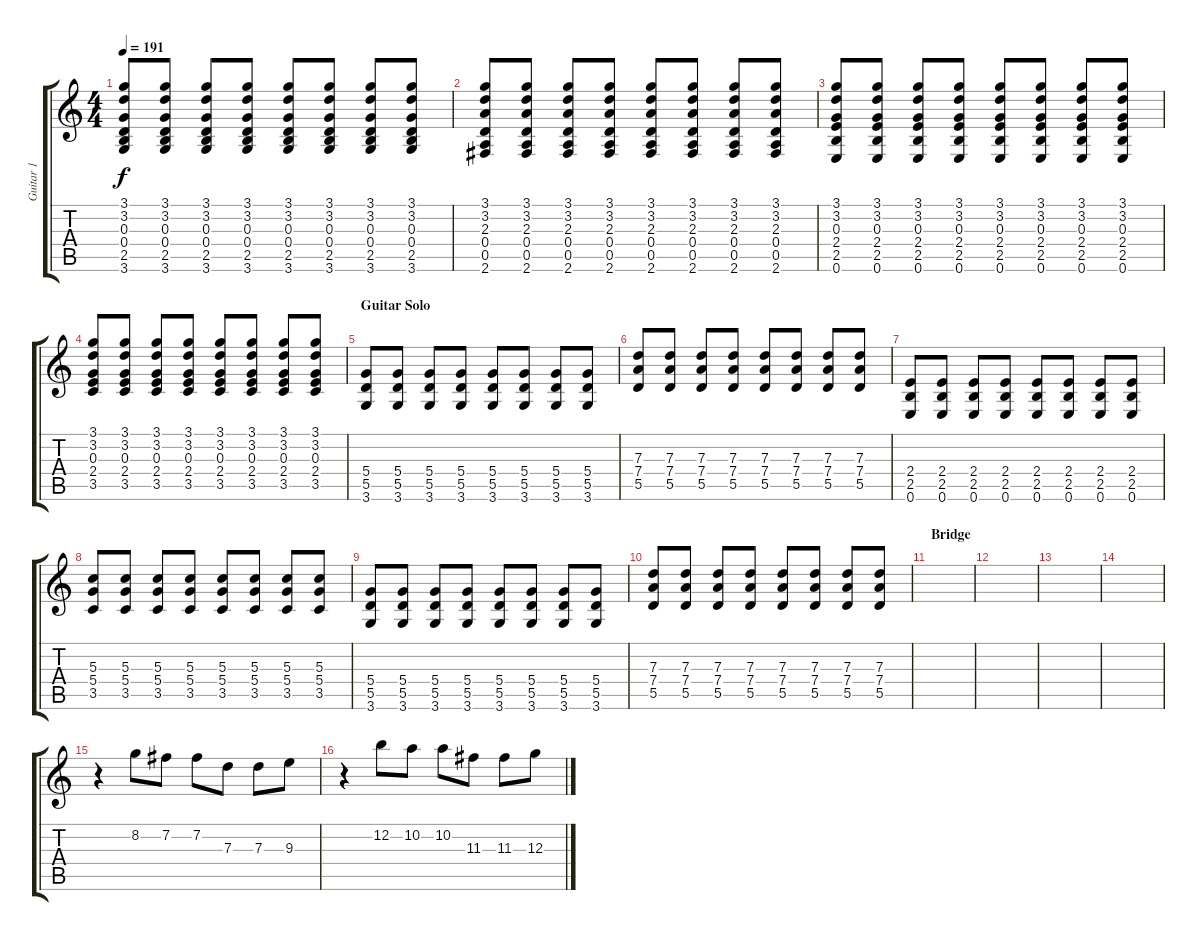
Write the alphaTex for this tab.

\track ("Guitar 1" "Guitar 1") {instrument distortionguitar}
\staff {score tabs}
\tuning (E4 B3 G3 D3 A2 E2) {hide}
\ts (4 4)
\tempo 191
\clef g2
\ks c
(3.1 3.2 0.3 0.4 2.5 3.6).8{dy f} (3.1 3.2 0.3 0.4 2.5 3.6).8 (3.1 3.2 0.3 0.4 2.5 3.6).8 (3.1 3.2 0.3 0.4 2.5 3.6).8 (3.1 3.2 0.3 0.4 2.5 3.6).8 (3.1 3.2 0.3 0.4 2.5 3.6).8 (3.1 3.2 0.3 0.4 2.5 3.6).8 (3.1 3.2 0.3 0.4 2.5 3.6).8 |
(3.1 3.2 2.3 0.4 0.5 2.6).8 (3.1 3.2 2.3 0.4 0.5 2.6).8 (3.1 3.2 2.3 0.4 0.5 2.6).8 (3.1 3.2 2.3 0.4 0.5 2.6).8 (3.1 3.2 2.3 0.4 0.5 2.6).8 (3.1 3.2 2.3 0.4 0.5 2.6).8 (3.1 3.2 2.3 0.4 0.5 2.6).8 (3.1 3.2 2.3 0.4 0.5 2.6).8 |
(3.1 3.2 0.3 2.4 2.5 0.6).8 (3.1 3.2 0.3 2.4 2.5 0.6).8 (3.1 3.2 0.3 2.4 2.5 0.6).8 (3.1 3.2 0.3 2.4 2.5 0.6).8 (3.1 3.2 0.3 2.4 2.5 0.6).8 (3.1 3.2 0.3 2.4 2.5 0.6).8 (3.1 3.2 0.3 2.4 2.5 0.6).8 (3.1 3.2 0.3 2.4 2.5 0.6).8 |
(3.1 3.2 0.3 2.4 3.5).8 (3.1 3.2 0.3 2.4 3.5).8 (3.1 3.2 0.3 2.4 3.5).8 (3.1 3.2 0.3 2.4 3.5).8 (3.1 3.2 0.3 2.4 3.5).8 (3.1 3.2 0.3 2.4 3.5).8 (3.1 3.2 0.3 2.4 3.5).8 (3.1 3.2 0.3 2.4 3.5).8 |
\section ("" "Guitar Solo")
(5.4 5.5 3.6).8 (5.4 5.5 3.6).8 (5.4 5.5 3.6).8 (5.4 5.5 3.6).8 (5.4 5.5 3.6).8 (5.4 5.5 3.6).8 (5.4 5.5 3.6).8 (5.4 5.5 3.6).8 |
(7.3 7.4 5.5).8 (7.3 7.4 5.5).8 (7.3 7.4 5.5).8 (7.3 7.4 5.5).8 (7.3 7.4 5.5).8 (7.3 7.4 5.5).8 (7.3 7.4 5.5).8 (7.3 7.4 5.5).8 |
(2.4 2.5 0.6).8 (2.4 2.5 0.6).8 (2.4 2.5 0.6).8 (2.4 2.5 0.6).8 (2.4 2.5 0.6).8 (2.4 2.5 0.6).8 (2.4 2.5 0.6).8 (2.4 2.5 0.6).8 |
(5.3 5.4 3.5).8 (5.3 5.4 3.5).8 (5.3 5.4 3.5).8 (5.3 5.4 3.5).8 (5.3 5.4 3.5).8 (5.3 5.4 3.5).8 (5.3 5.4 3.5).8 (5.3 5.4 3.5).8 |
(5.4 5.5 3.6).8 (5.4 5.5 3.6).8 (5.4 5.5 3.6).8 (5.4 5.5 3.6).8 (5.4 5.5 3.6).8 (5.4 5.5 3.6).8 (5.4 5.5 3.6).8 (5.4 5.5 3.6).8 |
(7.3 7.4 5.5).8 (7.3 7.4 5.5).8 (7.3 7.4 5.5).8 (7.3 7.4 5.5).8 (7.3 7.4 5.5).8 (7.3 7.4 5.5).8 (7.3 7.4 5.5).8 (7.3 7.4 5.5).8 |
\section ("" "Bridge")
|
|
|
|
r.4 8.2.8 7.2.8 7.2.8 7.3.8 7.3.8 9.3.8 |
r.4 12.2.8 10.2.8 10.2.8 11.3.8 11.3.8 12.3.8
